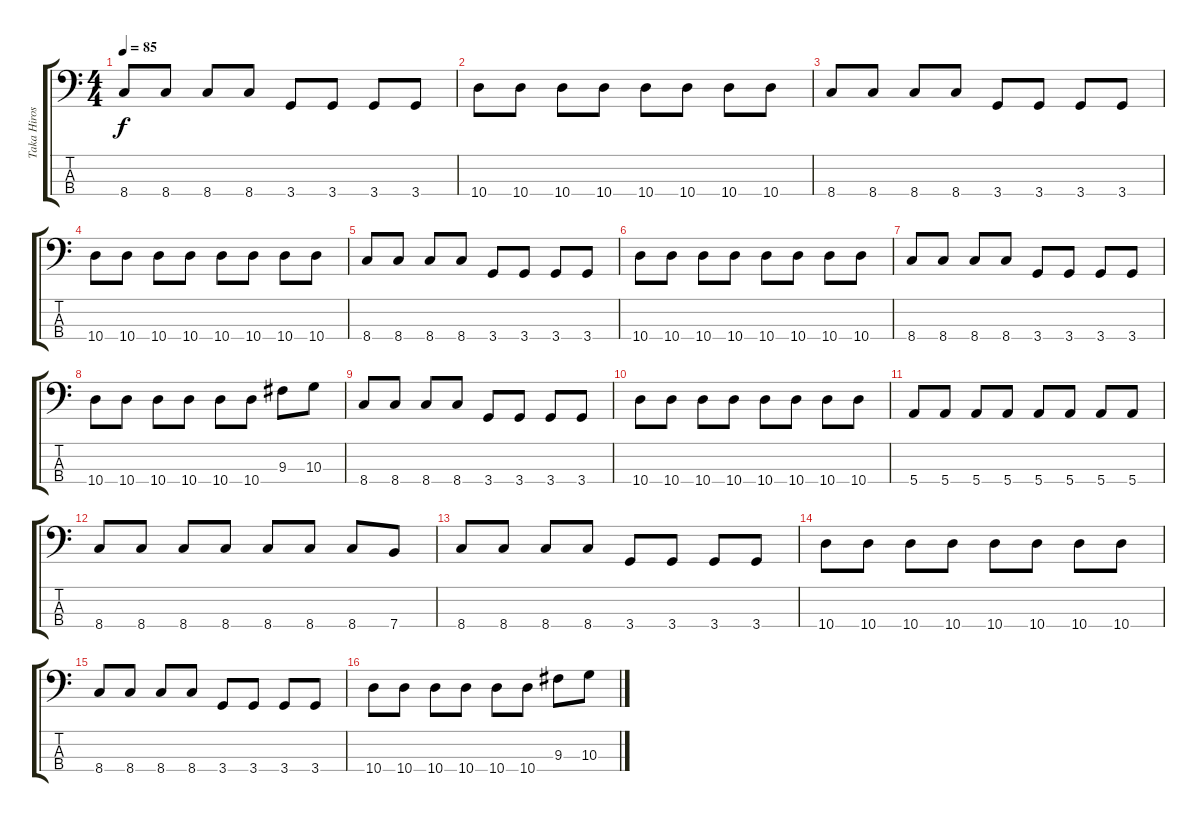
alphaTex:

\track ("Taka Hirose" "Taka Hiros") {instrument electricbassfinger}
\staff {score tabs}
\tuning (G2 D2 A1 E1) {hide}
\ts (4 4)
\tempo 85
\clef f4
\ks c
8.4.8{dy f instrument electricbassfinger} 8.4.8 8.4.8 8.4.8 3.4.8 3.4.8 3.4.8 3.4.8 |
10.4.8 10.4.8 10.4.8 10.4.8 10.4.8 10.4.8 10.4.8 10.4.8 |
8.4.8 8.4.8 8.4.8 8.4.8 3.4.8 3.4.8 3.4.8 3.4.8 |
10.4.8 10.4.8 10.4.8 10.4.8 10.4.8 10.4.8 10.4.8 10.4.8 |
8.4.8 8.4.8 8.4.8 8.4.8 3.4.8 3.4.8 3.4.8 3.4.8 |
10.4.8 10.4.8 10.4.8 10.4.8 10.4.8 10.4.8 10.4.8 10.4.8 |
8.4.8 8.4.8 8.4.8 8.4.8 3.4.8 3.4.8 3.4.8 3.4.8 |
10.4.8 10.4.8 10.4.8 10.4.8 10.4.8 10.4.8 9.3.8 10.3.8 |
8.4.8 8.4.8 8.4.8 8.4.8 3.4.8 3.4.8 3.4.8 3.4.8 |
10.4.8 10.4.8 10.4.8 10.4.8 10.4.8 10.4.8 10.4.8 10.4.8 |
5.4.8 5.4.8 5.4.8 5.4.8 5.4.8 5.4.8 5.4.8 5.4.8 |
8.4.8 8.4.8 8.4.8 8.4.8 8.4.8 8.4.8 8.4.8 7.4.8 |
8.4.8 8.4.8 8.4.8 8.4.8 3.4.8 3.4.8 3.4.8 3.4.8 |
10.4.8 10.4.8 10.4.8 10.4.8 10.4.8 10.4.8 10.4.8 10.4.8 |
8.4.8 8.4.8 8.4.8 8.4.8 3.4.8 3.4.8 3.4.8 3.4.8 |
10.4.8 10.4.8 10.4.8 10.4.8 10.4.8 10.4.8 9.3.8 10.3.8
